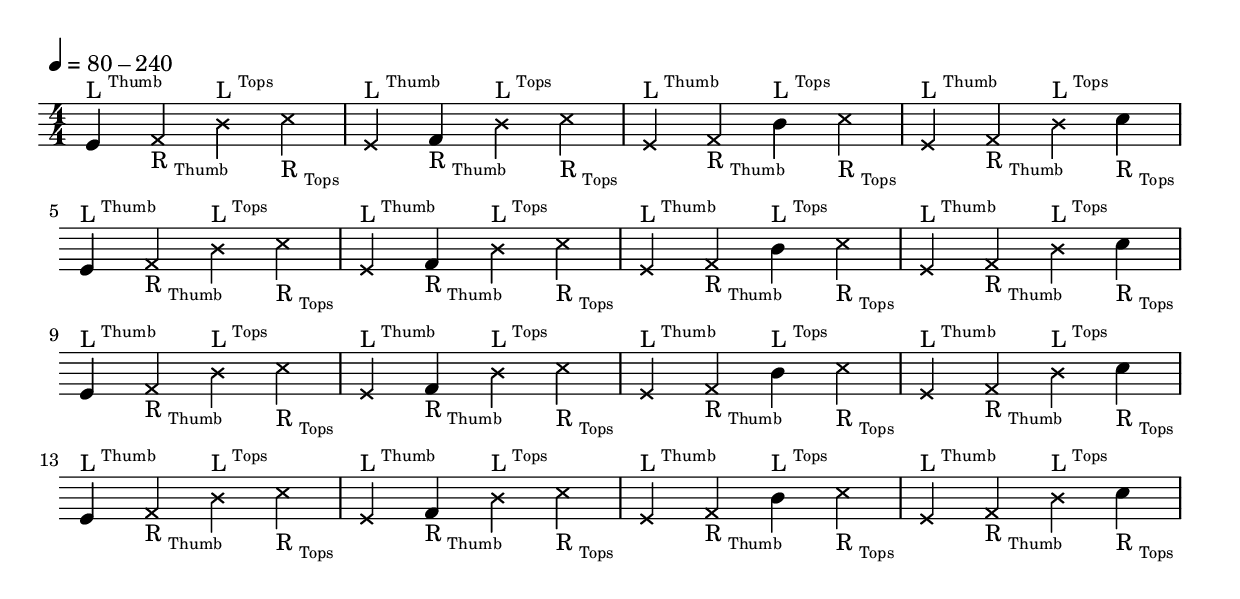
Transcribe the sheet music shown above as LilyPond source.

\version "2.24.1"
\include "../global.ly"

\layout {
  indent = -3.5
}

\relative {
  \defaultScoreSettings
  \tempo 4 = 80 - 240
  \time 4/4

  \rimNote

  \repeat unfold 4 { 
    \once \defaultNote e'4^\LThumbTop                     f_\RThumbBtm                    b^\LTopsTop                    c_\RTopsBtm 
                       e,4^\LThumbTop  \once \defaultNote f_\RThumbBtm                    b^\LTopsTop                    c_\RTopsBtm 
                       e,4^\LThumbTop                     f_\RThumbBtm \once \defaultNote b^\LTopsTop                    c_\RTopsBtm 
                       e,4^\LThumbTop                     f_\RThumbBtm                    b^\LTopsTop \once \defaultNote c_\RTopsBtm 
    \break
  }

  \resetNoteHead
}